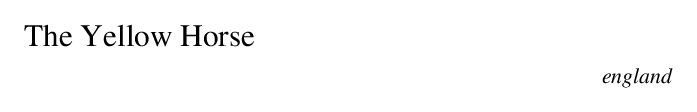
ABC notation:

X:1
T:The Yellow Horse
O:england
L:1/8
M:6/8
K:G
D|G3 AGA|B2 e e2 B|d2 B cBA|B2 G E2 D|
G3 AGA|B2 e efg|dcB ABc|B2 G G2:|
|:B|d2 B GFE|f2 d d2 e|d2 B gfe|f2 d def|
g2 f e2 d|g2 B Bcd|e2 B cBA|B2 G E2 D|
GFG AGA|B2 e efg|dcB Adc|B2 G G2:|
